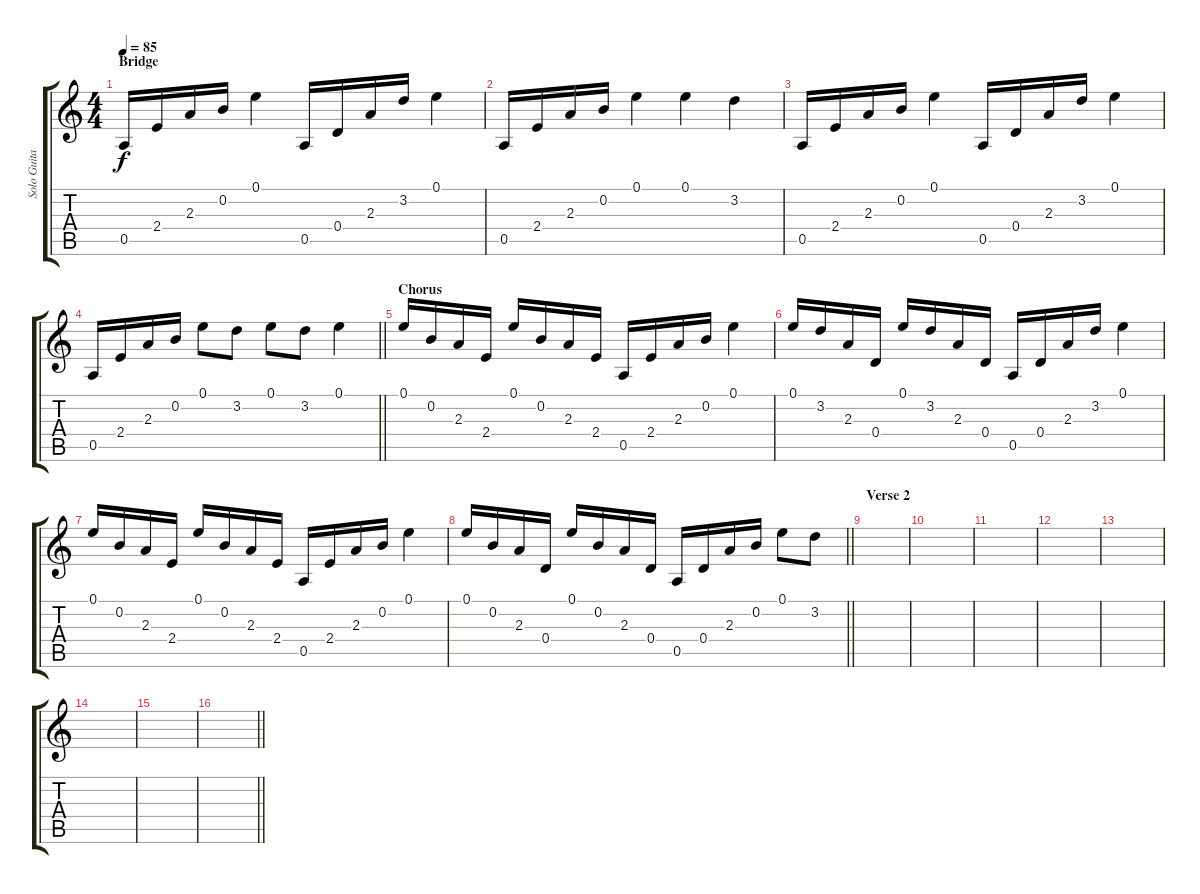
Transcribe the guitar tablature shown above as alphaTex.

\track ("Solo Guitar" "Solo Guita") {instrument distortionguitar}
\staff {score tabs}
\tuning (E4 B3 G3 D3 A2 E2) {hide}
\ts (4 4)
\section ("" "Bridge")
\tempo 85
\clef g2
\ks c
0.5.16{dy f} 2.4.16 2.3.16 0.2.16 0.1.4 0.5.16 0.4.16 2.3.16 3.2.16 0.1.4 |
0.5.16 2.4.16 2.3.16 0.2.16 0.1.4 0.1.4 3.2.4 |
0.5.16 2.4.16 2.3.16 0.2.16 0.1.4 0.5.16 0.4.16 2.3.16 3.2.16 0.1.4 |
\barLineRight lightlight
0.5.16 2.4.16 2.3.16 0.2.16 0.1.8 3.2.8 0.1.8 3.2.8 0.1.4 |
\section ("" "Chorus")
0.1.16 0.2.16 2.3.16 2.4.16 0.1.16 0.2.16 2.3.16 2.4.16 0.5.16 2.4.16 2.3.16 0.2.16 0.1.4 |
0.1.16 3.2.16 2.3.16 0.4.16 0.1.16 3.2.16 2.3.16 0.4.16 0.5.16 0.4.16 2.3.16 3.2.16 0.1.4 |
0.1.16 0.2.16 2.3.16 2.4.16 0.1.16 0.2.16 2.3.16 2.4.16 0.5.16 2.4.16 2.3.16 0.2.16 0.1.4 |
\barLineRight lightlight
0.1.16 0.2.16 2.3.16 0.4.16 0.1.16 0.2.16 2.3.16 0.4.16 0.5.16 0.4.16 2.3.16 0.2.16 0.1.8 3.2.8 |
\section ("" "Verse 2")
|
|
|
|
|
|
|
\barLineRight lightlight
